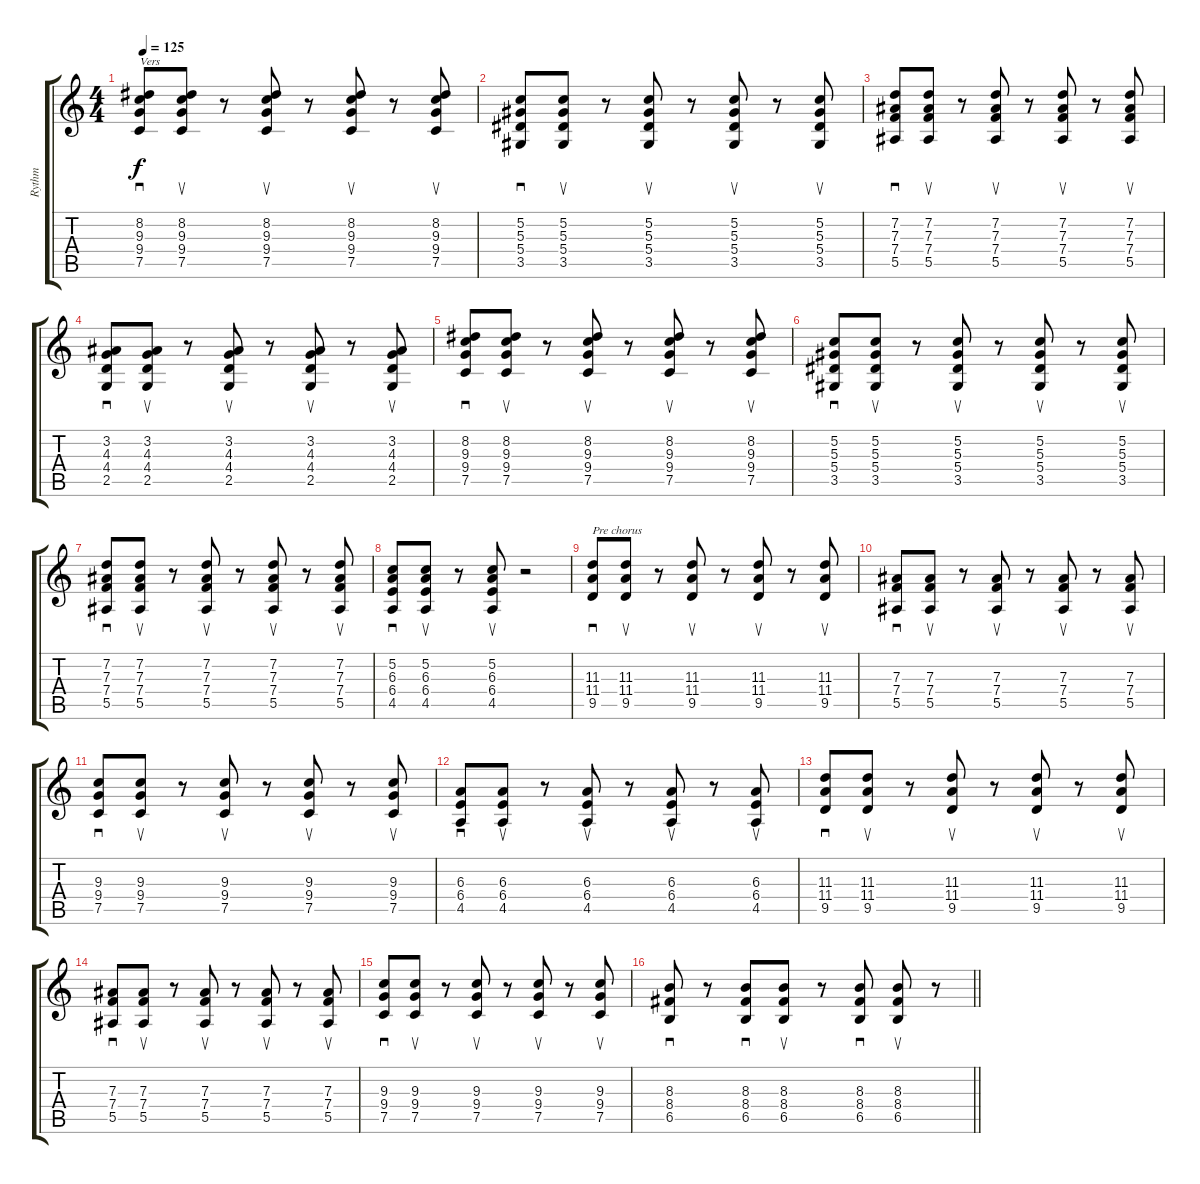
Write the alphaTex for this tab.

\track ("Rythm" "Rythm") {instrument distortionguitar}
\staff {score tabs}
\tuning (C4 G3 Eb3 Bb2 F2 C2) {hide}
\ts (4 4)
\tempo 125
\clef g2
\ks c
(8.2 9.3 9.4 7.5).8{sd txt "Vers" dy f} (8.2 9.3 9.4 7.5).8{su} r.8 (8.2 9.3 9.4 7.5).8{su} r.8 (8.2 9.3 9.4 7.5).8{su} r.8 (8.2 9.3 9.4 7.5).8{su} |
(5.2 5.3 5.4 3.5).8{sd} (5.2 5.3 5.4 3.5).8{su} r.8 (5.2 5.3 5.4 3.5).8{su} r.8 (5.2 5.3 5.4 3.5).8{su} r.8 (5.2 5.3 5.4 3.5).8{su} |
(7.2 7.3 7.4 5.5).8{sd} (7.2 7.3 7.4 5.5).8{su} r.8 (7.2 7.3 7.4 5.5).8{su} r.8 (7.2 7.3 7.4 5.5).8{su} r.8 (7.2 7.3 7.4 5.5).8{su} |
(3.2 4.3 4.4 2.5).8{sd} (3.2 4.3 4.4 2.5).8{su} r.8 (3.2 4.3 4.4 2.5).8{su} r.8 (3.2 4.3 4.4 2.5).8{su} r.8 (3.2 4.3 4.4 2.5).8{su} |
(8.2 9.3 9.4 7.5).8{sd} (8.2 9.3 9.4 7.5).8{su} r.8 (8.2 9.3 9.4 7.5).8{su} r.8 (8.2 9.3 9.4 7.5).8{su} r.8 (8.2 9.3 9.4 7.5).8{su} |
(5.2 5.3 5.4 3.5).8{sd} (5.2 5.3 5.4 3.5).8{su} r.8 (5.2 5.3 5.4 3.5).8{su} r.8 (5.2 5.3 5.4 3.5).8{su} r.8 (5.2 5.3 5.4 3.5).8{su} |
(7.2 7.3 7.4 5.5).8{sd} (7.2 7.3 7.4 5.5).8{su} r.8 (7.2 7.3 7.4 5.5).8{su} r.8 (7.2 7.3 7.4 5.5).8{su} r.8 (7.2 7.3 7.4 5.5).8{su} |
(5.2 6.3 6.4 4.5).8{sd} (5.2 6.3 6.4 4.5).8{su} r.8 (5.2 6.3 6.4 4.5).8{su} r.2 |
(11.3 11.4 9.5).8{sd txt "Pre chorus"} (11.3 11.4 9.5).8{su} r.8 (11.3 11.4 9.5).8{su} r.8 (11.3 11.4 9.5).8{su} r.8 (11.3 11.4 9.5).8{su} |
(7.3 7.4 5.5).8{sd} (7.3 7.4 5.5).8{su} r.8 (7.3 7.4 5.5).8{su} r.8 (7.3 7.4 5.5).8{su} r.8 (7.3 7.4 5.5).8{su} |
(9.3 9.4 7.5).8{sd} (9.3 9.4 7.5).8{su} r.8 (9.3 9.4 7.5).8{su} r.8 (9.3 9.4 7.5).8{su} r.8 (9.3 9.4 7.5).8{su} |
(6.3 6.4 4.5).8{sd} (6.3 6.4 4.5).8{su} r.8 (6.3 6.4 4.5).8{su} r.8 (6.3 6.4 4.5).8{su} r.8 (6.3 6.4 4.5).8{su} |
(11.3 11.4 9.5).8{sd} (11.3 11.4 9.5).8{su} r.8 (11.3 11.4 9.5).8{su} r.8 (11.3 11.4 9.5).8{su} r.8 (11.3 11.4 9.5).8{su} |
(7.3 7.4 5.5).8{sd} (7.3 7.4 5.5).8{su} r.8 (7.3 7.4 5.5).8{su} r.8 (7.3 7.4 5.5).8{su} r.8 (7.3 7.4 5.5).8{su} |
(9.3 9.4 7.5).8{sd} (9.3 9.4 7.5).8{su} r.8 (9.3 9.4 7.5).8{su} r.8 (9.3 9.4 7.5).8{su} r.8 (9.3 9.4 7.5).8{su} |
\barLineRight lightlight
(8.3 8.4 6.5).8{sd} r.8 (8.3 8.4 6.5).8{sd} (8.3 8.4 6.5).8{su} r.8 (8.3 8.4 6.5).8{sd} (8.3 8.4 6.5).8{su} r.8
